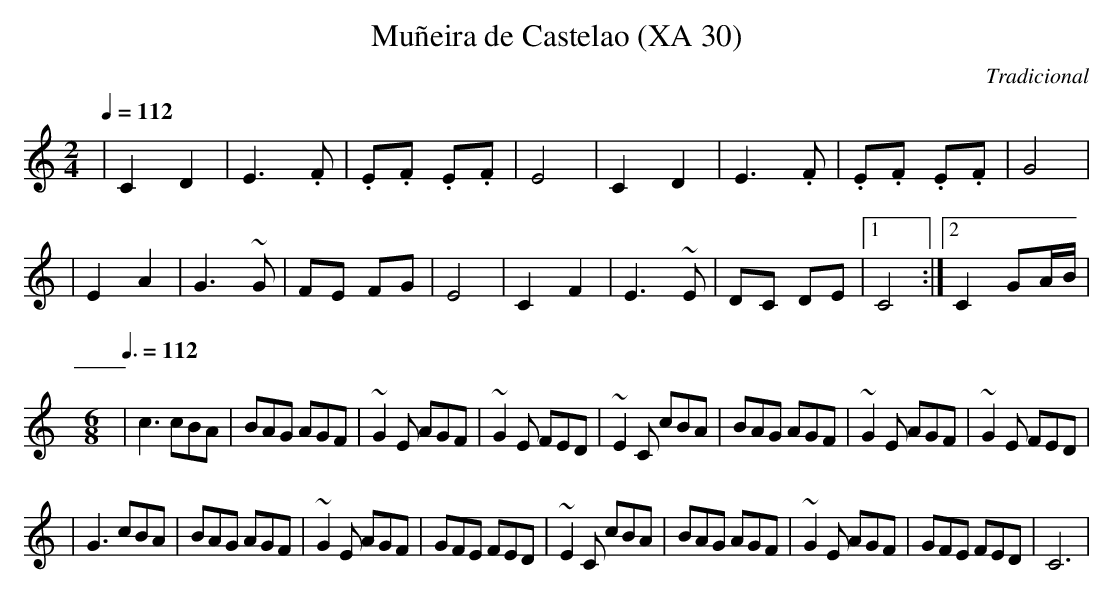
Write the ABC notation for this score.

X:1
T:Muñeira de Castelao (XA 30)
C:Tradicional
M:2/4
L:1/8
Q:1/4=112
K:C
|C2 D2|E3 .F|.E.F .E.F|E4|C2 D2|E3 .F|.E.F .E.F|G4|
|E2 A2|G3 ~G|FE FG|E4|C2 F2|E3 ~E|DC DE|[1 C4 :|[2 C2 GA/B/|
[M:6/8]
[Q:3/8=112]
|c3 cBA|BAG AGF|~G2 E AGF|~G2 E FED|~E2 C cBA|BAG AGF|~G2 E AGF|~G2 E FED|
|G3 cBA|BAG AGF|~G2 E AGF|GFE FED|~E2 C cBA|BAG AGF|~G2 E AGF|GFE FED|C6|
